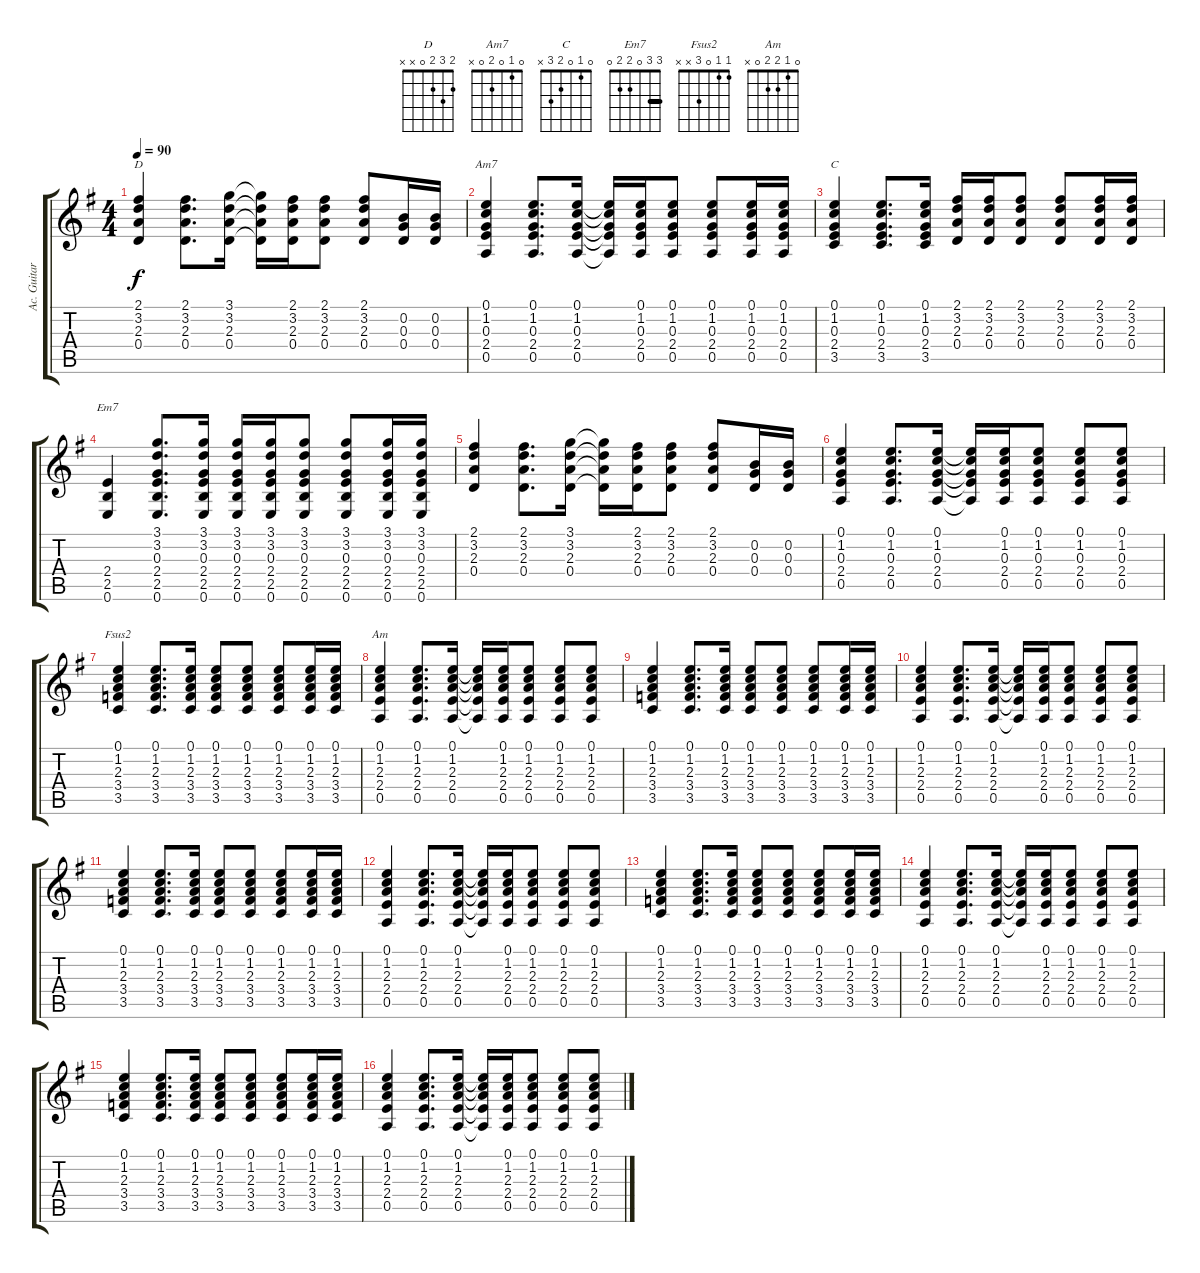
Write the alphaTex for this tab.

\track ("Ac. Guitar" "Ac. Guitar") {instrument acousticguitarsteel}
\staff {score tabs}
\tuning (E4 B3 G3 D3 A2 E2) {hide}
\chord ("D" 2 3 2 0 x x)
\chord ("Am7" 0 1 0 2 0 x)
\chord ("C" 0 1 0 2 3 x)
\chord ("Em7" 3 3 0 2 2 0) {barre 3}
\chord ("Fsus2" 1 1 0 3 x x)
\chord ("Am" 0 1 2 2 0 x)
\ts (4 4)
\tempo 90
\clef g2
\ks g
(2.1 3.2 2.3 0.4).4{ch "D" dy f} (2.1 3.2 2.3 0.4).8{d} (3.1 3.2 2.3 0.4).16 (3.1{t} 3.2{t} 2.3{t} 0.4{t}).16 (2.1 3.2 2.3 0.4).16 (2.1 3.2 2.3 0.4).8 (2.1 3.2 2.3 0.4).8 (0.2 0.3 0.4).16 (0.2 0.3 0.4).16 |
(0.1 1.2 0.3 2.4 0.5).4{ch "Am7"} (0.1 1.2 0.3 2.4 0.5).8{d} (0.1 1.2 0.3 2.4 0.5).16 (0.1{t} 1.2{t} 0.3{t} 2.4{t} 0.5{t}).16 (0.1 1.2 0.3 2.4 0.5).16 (0.1 1.2 0.3 2.4 0.5).8 (0.1 1.2 0.3 2.4 0.5).8 (0.1 1.2 0.3 2.4 0.5).16 (0.1 1.2 0.3 2.4 0.5).16 |
(0.1 1.2 0.3 2.4 3.5).4{ch "C"} (0.1 1.2 0.3 2.4 3.5).8{d} (0.1 1.2 0.3 2.4 3.5).16 (2.1 3.2 2.3 0.4).16 (2.1 3.2 2.3 0.4).16 (2.1 3.2 2.3 0.4).8 (2.1 3.2 2.3 0.4).8 (2.1 3.2 2.3 0.4).16 (2.1 3.2 2.3 0.4).16 |
(2.4 2.5 0.6).4{ch "Em7"} (3.1 3.2 0.3 2.4 2.5 0.6).8{d} (3.1 3.2 0.3 2.4 2.5 0.6).16 (3.1 3.2 0.3 2.4 2.5 0.6).16 (3.1 3.2 0.3 2.4 2.5 0.6).16 (3.1 3.2 0.3 2.4 2.5 0.6).8 (3.1 3.2 0.3 2.4 2.5 0.6).8 (3.1 3.2 0.3 2.4 2.5 0.6).16 (3.1 3.2 0.3 2.4 2.5 0.6).16 |
(2.1 3.2 2.3 0.4).4 (2.1 3.2 2.3 0.4).8{d} (3.1 3.2 2.3 0.4).16 (3.1{t} 3.2{t} 2.3{t} 0.4{t}).16 (2.1 3.2 2.3 0.4).16 (2.1 3.2 2.3 0.4).8 (2.1 3.2 2.3 0.4).8 (0.2 0.3 0.4).16 (0.2 0.3 0.4).16 |
(0.1 1.2 0.3 2.4 0.5).4 (0.1 1.2 0.3 2.4 0.5).8{d} (0.1 1.2 0.3 2.4 0.5).16 (0.1{t} 1.2{t} 0.3{t} 2.4{t} 0.5{t}).16 (0.1 1.2 0.3 2.4 0.5).16 (0.1 1.2 0.3 2.4 0.5).8 (0.1 1.2 0.3 2.4 0.5).8 (0.1 1.2 0.3 2.4 0.5).8 |
(0.1 1.2 2.3 3.4 3.5).4{ch "Fsus2"} (0.1 1.2 2.3 3.4 3.5).8{d} (0.1 1.2 2.3 3.4 3.5).16 (0.1 1.2 2.3 3.4 3.5).8 (0.1 1.2 2.3 3.4 3.5).8 (0.1 1.2 2.3 3.4 3.5).8 (0.1 1.2 2.3 3.4 3.5).16 (0.1 1.2 2.3 3.4 3.5).16 |
(0.1 1.2 2.3 2.4 0.5).4{ch "Am"} (0.1 1.2 2.3 2.4 0.5).8{d} (0.1 1.2 2.3 2.4 0.5).16 (0.1{t} 1.2{t} 2.3{t} 2.4{t} 0.5{t}).16 (0.1 1.2 2.3 2.4 0.5).16 (0.1 1.2 2.3 2.4 0.5).8 (0.1 1.2 2.3 2.4 0.5).8 (0.1 1.2 2.3 2.4 0.5).8 |
(0.1 1.2 2.3 3.4 3.5).4 (0.1 1.2 2.3 3.4 3.5).8{d} (0.1 1.2 2.3 3.4 3.5).16 (0.1 1.2 2.3 3.4 3.5).8 (0.1 1.2 2.3 3.4 3.5).8 (0.1 1.2 2.3 3.4 3.5).8 (0.1 1.2 2.3 3.4 3.5).16 (0.1 1.2 2.3 3.4 3.5).16 |
(0.1 1.2 2.3 2.4 0.5).4 (0.1 1.2 2.3 2.4 0.5).8{d} (0.1 1.2 2.3 2.4 0.5).16 (0.1{t} 1.2{t} 2.3{t} 2.4{t} 0.5{t}).16 (0.1 1.2 2.3 2.4 0.5).16 (0.1 1.2 2.3 2.4 0.5).8 (0.1 1.2 2.3 2.4 0.5).8 (0.1 1.2 2.3 2.4 0.5).8 |
(0.1 1.2 2.3 3.4 3.5).4 (0.1 1.2 2.3 3.4 3.5).8{d} (0.1 1.2 2.3 3.4 3.5).16 (0.1 1.2 2.3 3.4 3.5).8 (0.1 1.2 2.3 3.4 3.5).8 (0.1 1.2 2.3 3.4 3.5).8 (0.1 1.2 2.3 3.4 3.5).16 (0.1 1.2 2.3 3.4 3.5).16 |
(0.1 1.2 2.3 2.4 0.5).4 (0.1 1.2 2.3 2.4 0.5).8{d} (0.1 1.2 2.3 2.4 0.5).16 (0.1{t} 1.2{t} 2.3{t} 2.4{t} 0.5{t}).16 (0.1 1.2 2.3 2.4 0.5).16 (0.1 1.2 2.3 2.4 0.5).8 (0.1 1.2 2.3 2.4 0.5).8 (0.1 1.2 2.3 2.4 0.5).8 |
(0.1 1.2 2.3 3.4 3.5).4 (0.1 1.2 2.3 3.4 3.5).8{d} (0.1 1.2 2.3 3.4 3.5).16 (0.1 1.2 2.3 3.4 3.5).8 (0.1 1.2 2.3 3.4 3.5).8 (0.1 1.2 2.3 3.4 3.5).8 (0.1 1.2 2.3 3.4 3.5).16 (0.1 1.2 2.3 3.4 3.5).16 |
(0.1 1.2 2.3 2.4 0.5).4 (0.1 1.2 2.3 2.4 0.5).8{d} (0.1 1.2 2.3 2.4 0.5).16 (0.1{t} 1.2{t} 2.3{t} 2.4{t} 0.5{t}).16 (0.1 1.2 2.3 2.4 0.5).16 (0.1 1.2 2.3 2.4 0.5).8 (0.1 1.2 2.3 2.4 0.5).8 (0.1 1.2 2.3 2.4 0.5).8 |
(0.1 1.2 2.3 3.4 3.5).4 (0.1 1.2 2.3 3.4 3.5).8{d} (0.1 1.2 2.3 3.4 3.5).16 (0.1 1.2 2.3 3.4 3.5).8 (0.1 1.2 2.3 3.4 3.5).8 (0.1 1.2 2.3 3.4 3.5).8 (0.1 1.2 2.3 3.4 3.5).16 (0.1 1.2 2.3 3.4 3.5).16 |
(0.1 1.2 2.3 2.4 0.5).4 (0.1 1.2 2.3 2.4 0.5).8{d} (0.1 1.2 2.3 2.4 0.5).16 (0.1{t} 1.2{t} 2.3{t} 2.4{t} 0.5{t}).16 (0.1 1.2 2.3 2.4 0.5).16 (0.1 1.2 2.3 2.4 0.5).8 (0.1 1.2 2.3 2.4 0.5).8 (0.1 1.2 2.3 2.4 0.5).8
